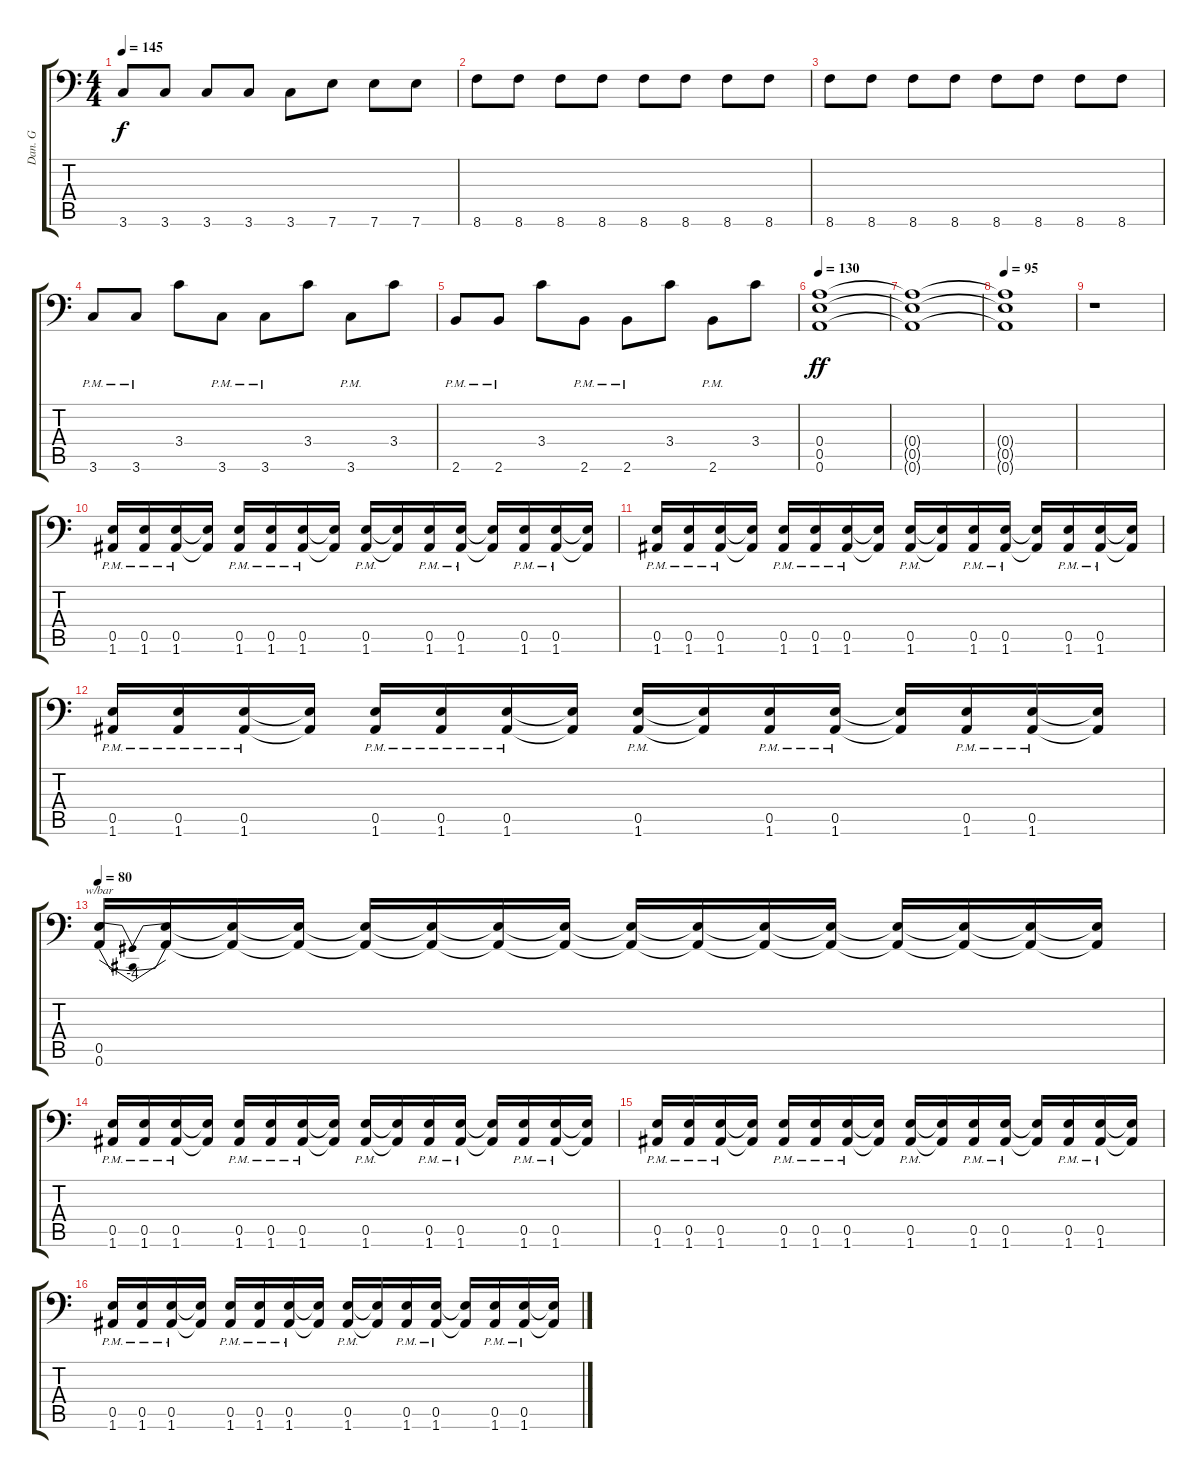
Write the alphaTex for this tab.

\track ("Dan. G" "Dan. G") {instrument distortionguitar}
\staff {score tabs}
\tuning (B3 Gb3 D3 A2 E2 A1) {hide}
\ts (4 4)
\tempo 145
\clef f4
\ks c
3.6.8{dy f} 3.6.8 3.6.8 3.6.8 3.6.8 7.6.8 7.6.8 7.6.8 |
8.6.8 8.6.8 8.6.8 8.6.8 8.6.8 8.6.8 8.6.8 8.6.8 |
8.6.8 8.6.8 8.6.8 8.6.8 8.6.8 8.6.8 8.6.8 8.6.8 |
3.6{pm}.8 3.6{pm}.8 3.4.8 3.6{pm}.8 3.6{pm}.8 3.4.8 3.6{pm}.8 3.4.8 |
2.6{pm}.8 2.6{pm}.8 3.4.8 2.6{pm}.8 2.6{pm}.8 3.4.8 2.6{pm}.8 3.4.8 |
\tempo 130
(0.4 0.5 0.6).1{dy ff} |
(0.4{t} 0.5{t} 0.6{t}).1 |
\tempo 95
(0.4{t} 0.5{t} 0.6{t}).1 |
r.1 |
(0.5{pm} 1.6{pm}).16 (0.5{pm} 1.6{pm}).16 (0.5{pm} 1.6{pm}).16 (0.5{t} 1.6{t}).16 (0.5{pm} 1.6{pm}).16 (0.5{pm} 1.6{pm}).16 (0.5{pm} 1.6{pm}).16 (0.5{t} 1.6{t}).16 (0.5{pm} 1.6{pm}).16 (0.5{t} 1.6{t}).16 (0.5{pm} 1.6{pm}).16 (0.5{pm} 1.6{pm}).16 (0.5{t} 1.6{t}).16 (0.5{pm} 1.6{pm}).16 (0.5{pm} 1.6{pm}).16 (0.5{t} 1.6{t}).16 |
(0.5{pm} 1.6{pm}).16 (0.5{pm} 1.6{pm}).16 (0.5{pm} 1.6{pm}).16 (0.5{t} 1.6{t}).16 (0.5{pm} 1.6{pm}).16 (0.5{pm} 1.6{pm}).16 (0.5{pm} 1.6{pm}).16 (0.5{t} 1.6{t}).16 (0.5{pm} 1.6{pm}).16 (0.5{t} 1.6{t}).16 (0.5{pm} 1.6{pm}).16 (0.5{pm} 1.6{pm}).16 (0.5{t} 1.6{t}).16 (0.5{pm} 1.6{pm}).16 (0.5{pm} 1.6{pm}).16 (0.5{t} 1.6{t}).16 |
(0.5{pm} 1.6{pm}).16 (0.5{pm} 1.6{pm}).16 (0.5{pm} 1.6{pm}).16 (0.5{t} 1.6{t}).16 (0.5{pm} 1.6{pm}).16 (0.5{pm} 1.6{pm}).16 (0.5{pm} 1.6{pm}).16 (0.5{t} 1.6{t}).16 (0.5{pm} 1.6{pm}).16 (0.5{t} 1.6{t}).16 (0.5{pm} 1.6{pm}).16 (0.5{pm} 1.6{pm}).16 (0.5{t} 1.6{t}).16 (0.5{pm} 1.6{pm}).16 (0.5{pm} 1.6{pm}).16 (0.5{t} 1.6{t}).16 |
\tempo 80
(0.5 0.6).16{tbe (dip default 0 0 45 -16 60 0)} (0.5{t} 0.6{t}).16 (0.5{t} 0.6{t}).16 (0.5{t} 0.6{t}).16 (0.5{t} 0.6{t}).16 (0.5{t} 0.6{t}).16 (0.5{t} 0.6{t}).16 (0.5{t} 0.6{t}).16 (0.5{t} 0.6{t}).16 (0.5{t} 0.6{t}).16 (0.5{t} 0.6{t}).16 (0.5{t} 0.6{t}).16 (0.5{t} 0.6{t}).16 (0.5{t} 0.6{t}).16 (0.5{t} 0.6{t}).16 (0.5{t} 0.6{t}).16 |
(0.5{pm} 1.6{pm}).16 (0.5{pm} 1.6{pm}).16 (0.5{pm} 1.6{pm}).16 (0.5{t} 1.6{t}).16 (0.5{pm} 1.6{pm}).16 (0.5{pm} 1.6{pm}).16 (0.5{pm} 1.6{pm}).16 (0.5{t} 1.6{t}).16 (0.5{pm} 1.6{pm}).16 (0.5{t} 1.6{t}).16 (0.5{pm} 1.6{pm}).16 (0.5{pm} 1.6{pm}).16 (0.5{t} 1.6{t}).16 (0.5{pm} 1.6{pm}).16 (0.5{pm} 1.6{pm}).16 (0.5{t} 1.6{t}).16 |
(0.5{pm} 1.6{pm}).16 (0.5{pm} 1.6{pm}).16 (0.5{pm} 1.6{pm}).16 (0.5{t} 1.6{t}).16 (0.5{pm} 1.6{pm}).16 (0.5{pm} 1.6{pm}).16 (0.5{pm} 1.6{pm}).16 (0.5{t} 1.6{t}).16 (0.5{pm} 1.6{pm}).16 (0.5{t} 1.6{t}).16 (0.5{pm} 1.6{pm}).16 (0.5{pm} 1.6{pm}).16 (0.5{t} 1.6{t}).16 (0.5{pm} 1.6{pm}).16 (0.5{pm} 1.6{pm}).16 (0.5{t} 1.6{t}).16 |
(0.5{pm} 1.6{pm}).16 (0.5{pm} 1.6{pm}).16 (0.5{pm} 1.6{pm}).16 (0.5{t} 1.6{t}).16 (0.5{pm} 1.6{pm}).16 (0.5{pm} 1.6{pm}).16 (0.5{pm} 1.6{pm}).16 (0.5{t} 1.6{t}).16 (0.5{pm} 1.6{pm}).16 (0.5{t} 1.6{t}).16 (0.5{pm} 1.6{pm}).16 (0.5{pm} 1.6{pm}).16 (0.5{t} 1.6{t}).16 (0.5{pm} 1.6{pm}).16 (0.5{pm} 1.6{pm}).16 (0.5{t} 1.6{t}).16
